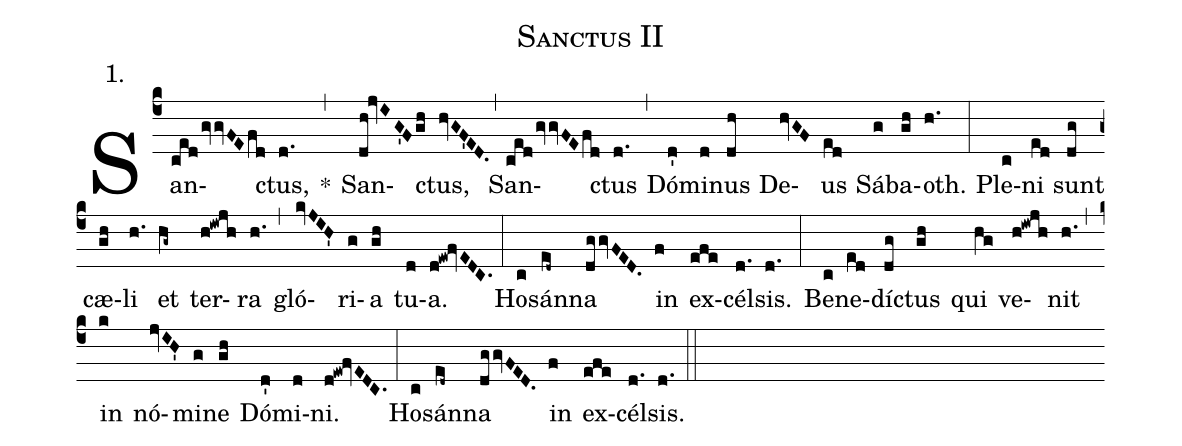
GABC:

name: Sanctus II;
mode: 1;
annotation: 1.;
%%
(c4) San(cedgvvFEfd)ctus,(d.) *(,) San(dh!jvIG'Fgh)ctus,(hvGF'ED.) (,) San(cedgvvFEfd)ctus(d.) (,) Dó(d')mi(d)nus(dh) De(hvGF)us(ed) Sá(g)ba(gh)oth.(h.) (:)
Ple(c)ni(ed) sunt(dg) cæ(gh)li(h.) et(hg~) ter(h!iwjh)ra(h.) (,) gló(kvJIH')ri(g)a(gh) tu(d)a.(d!ew!fvEDC.) (:)
Ho(c)sán(ed~)na(dggvFED.) in(f) ex(efe)cél(d.)sis.(d.) (:)
Be(c)ne(ed)dí(dg)ctus(gh) qui(hg) ve(h!iwjh)nit(h.) (,) in(k) nó(jvIH')mi(g)ne(gh) Dó(d')mi(d)ni.(d!ew!fvEDC.) (:)
Ho(c)sán(ed~)na(dggvFED.) in(f) ex(efe)cél(d.)sis.(d.) (::)
